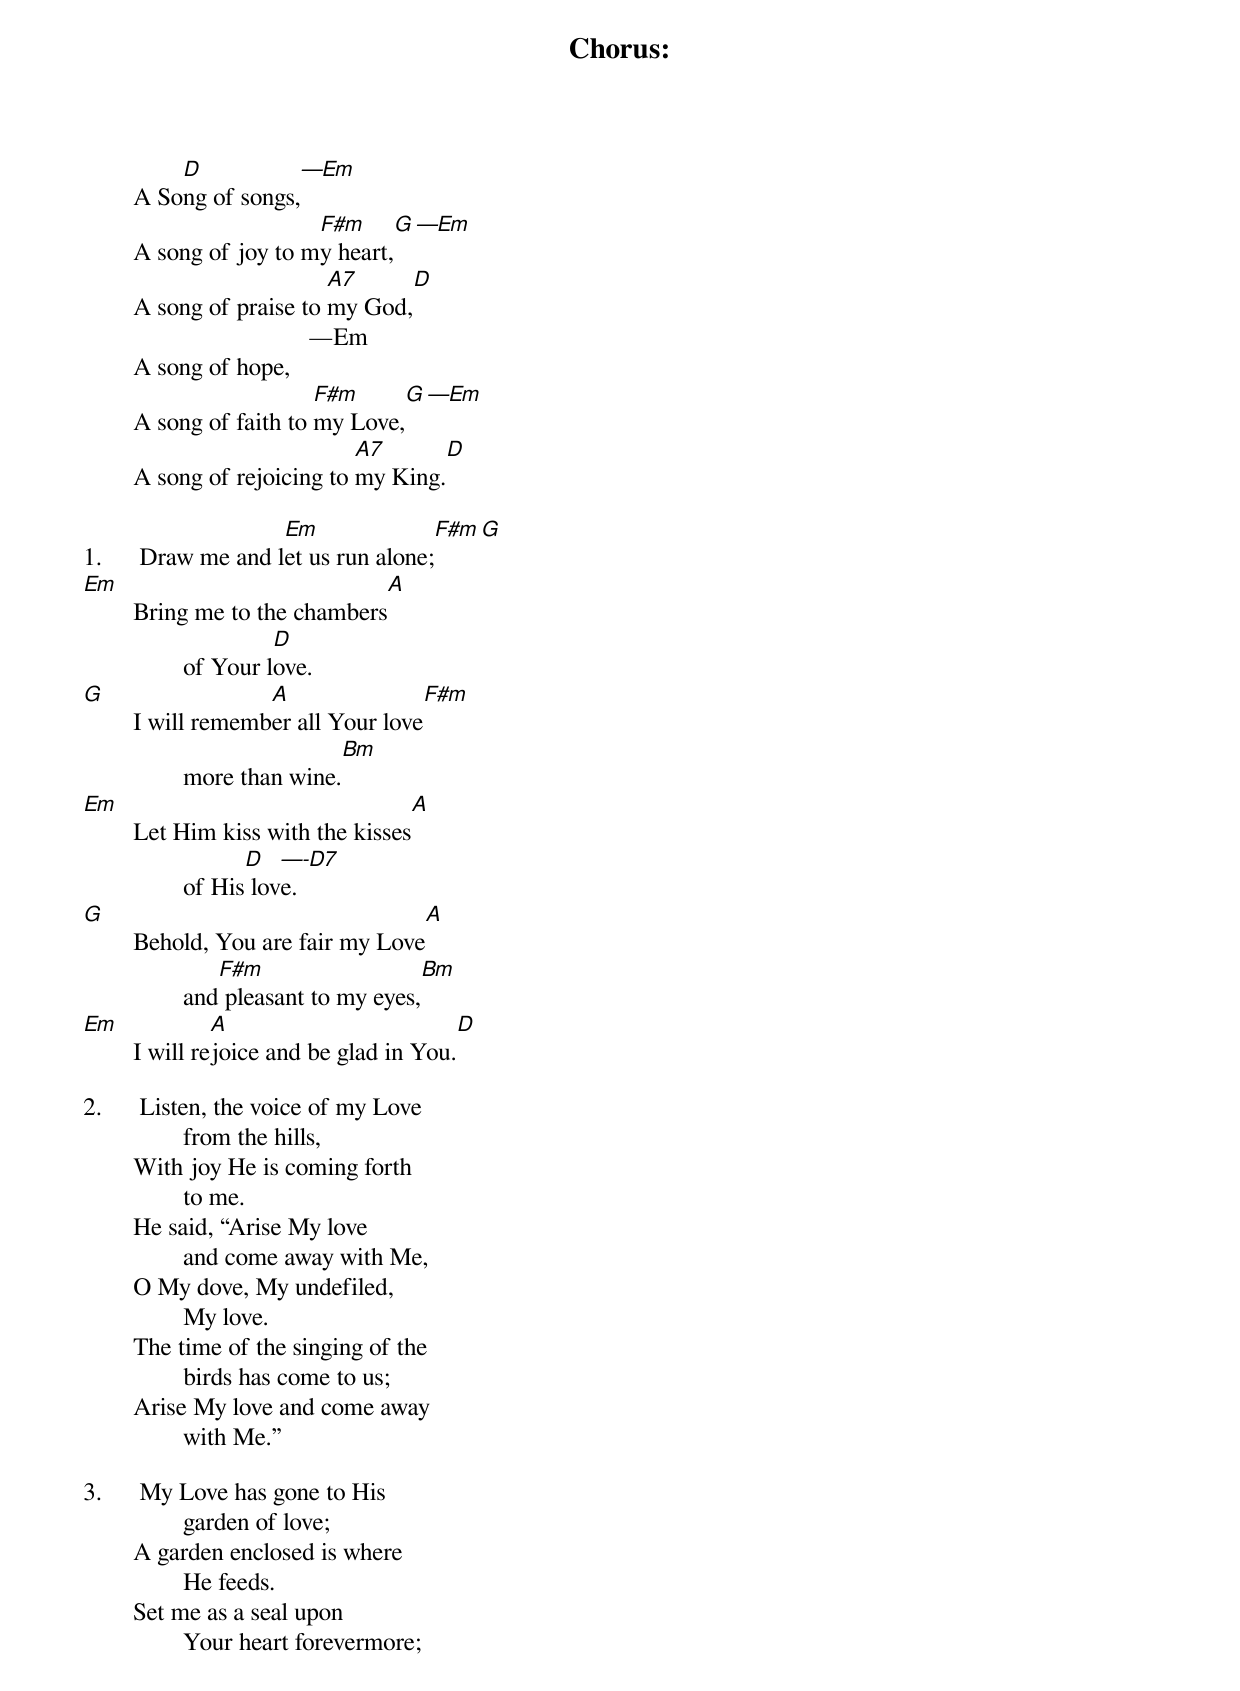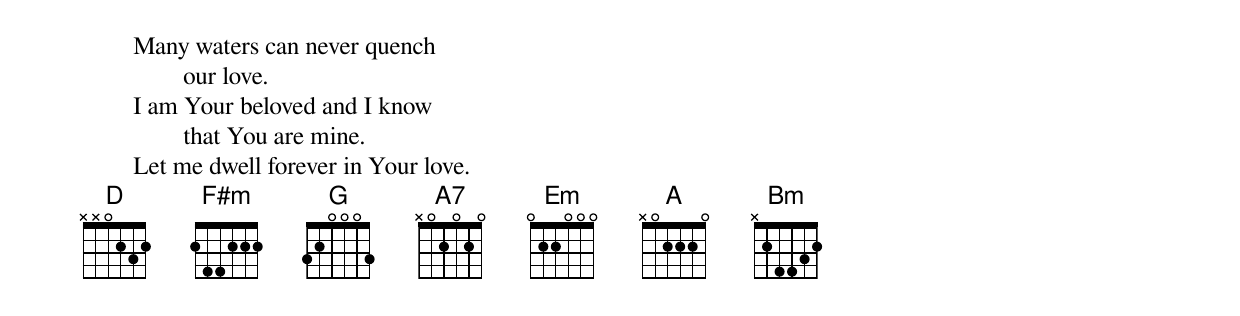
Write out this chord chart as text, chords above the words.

Chorus:
            D                       —Em
	A Song of songs,
                          F#m               G    —Em
	A song of joy to my heart,
                            A7                      D
	A song of praise to my God,
                                    —Em
	A song of hope,
                           F#m                G     —Em
	A song of faith to my Love,
                               A7                        D
	A song of rejoicing to my King.

                     Em                 F#m    G
1.	Draw me and let us run alone;
Em                                   A
	Bring me to the chambers
                         D
		of Your love.
G                    A                              F#m
	I will remember all Your love
                                Bm
		more than wine.
Em                                             A
	Let Him kiss with the kisses
                      D   —-D7
		of His love.
G                                     A
	Behold, You are fair my Love
                   F#m                      Bm
		and pleasant to my eyes,
Em               A                                        D
	I will rejoice and be glad in You.

2.	Listen, the voice of my Love
		from the hills,
	With joy He is coming forth
		to me.
	He said, “Arise My love
		and come away with Me,
	O My dove, My undefiled,
		My love.
	The time of the singing of the
		birds has come to us;
	Arise My love and come away
		with Me.”

3.	My Love has gone to His
		garden of love;
	A garden enclosed is where
		He feeds.
	Set me as a seal upon
		Your heart forevermore;
	Many waters can never quench
		our love.
	I am Your beloved and I know
		that You are mine.
	Let me dwell forever in Your love.
